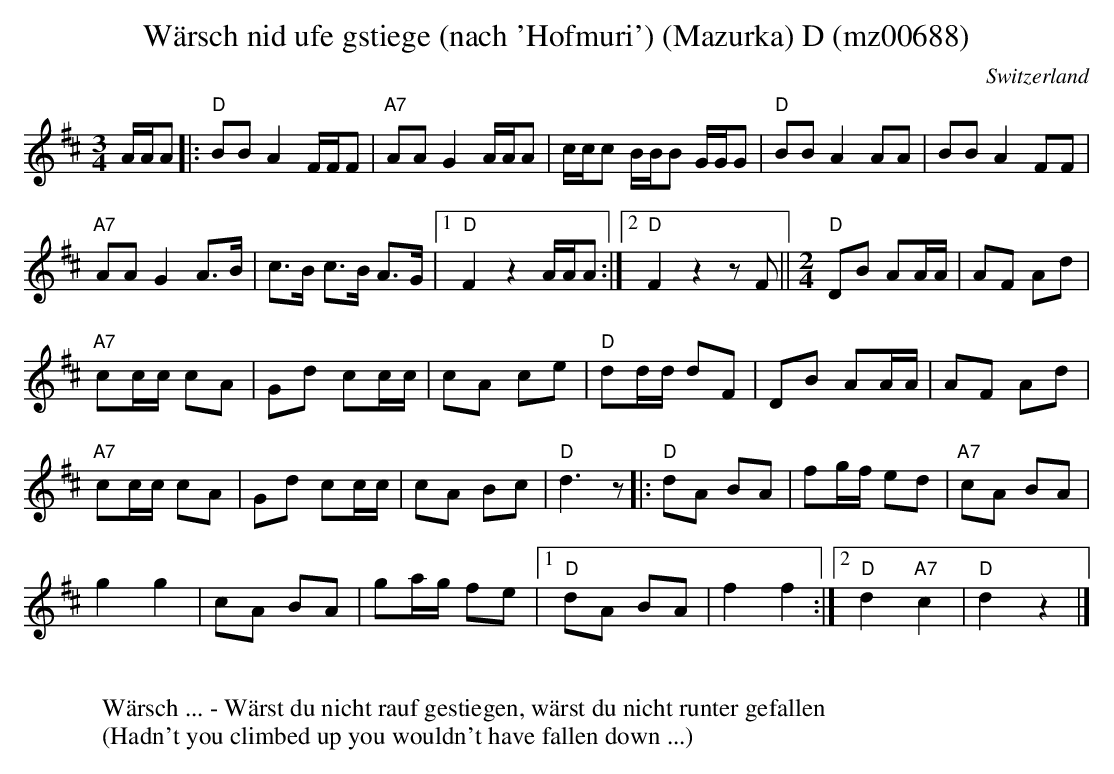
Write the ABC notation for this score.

X:1
T: Wärsch nid ufe gstiege (nach 'Hofmuri') (Mazurka) D (mz00688)
O:Switzerland
M:3/4
L:1/8
K:D major
A/A/A |: "D"BB A2 F/F/F |  "A7"AA G2 A/A/A | c/c/c B/B/B G/G/G | "D"BBA2AA | BBA2FF |
"A7"AAG2A>B | c>B c>B A>G |1 "D"F2z2A/A/A :|2 "D"F2z2zF || [M:2/4] "D"DB AA/A/ | AF Ad |
"A7"cc/c/ cA | Gd cc/c/ | cA ce | "D"dd/d/ dF | DB AA/A/ | AF Ad |
"A7"cc/c/ cA | Gd cc/c/ | cA Bc | "D"d3z |: "D"dA BA | fg/f/ ed | "A7"cA BA |
g2g2 | cA BA | ga/g/ fe |1 "D"dA BA | f2f2 :|2 "D"d2"A7"c2 | "D"d2z2 |]
W:
W: Wärsch ... - Wärst du nicht rauf gestiegen, wärst du nicht runter gefallen
W: (Hadn't you climbed up you wouldn't have fallen down ...)
